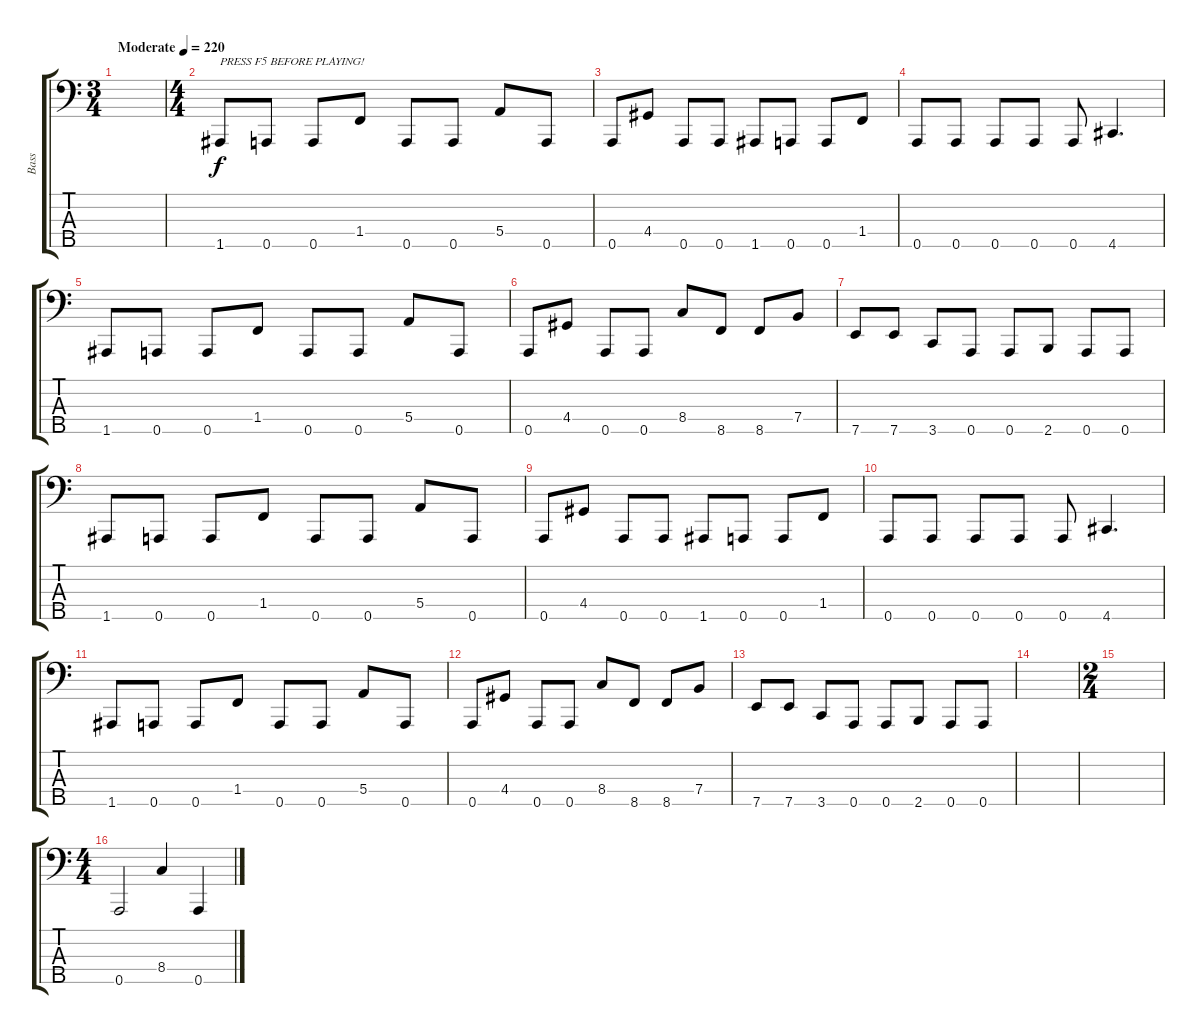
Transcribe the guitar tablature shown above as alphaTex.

\track ("Bass" "Bass") {instrument electricbassfinger}
\staff {score tabs}
\tuning (Gb2 D2 A1 E1 A0) {hide}
\ts (3 4)
\tempo (220 "Moderate")
\clef f4
\ks c
|
\ts (4 4)
1.5.8{txt "PRESS F5 BEFORE PLAYING!"} 0.5.8 0.5.8 1.4.8 0.5.8 0.5.8 5.4.8 0.5.8 |
0.5.8 4.4.8 0.5.8 0.5.8 1.5.8 0.5.8 0.5.8 1.4.8 |
0.5.8 0.5.8 0.5.8 0.5.8 0.5.8 4.5.4{d} |
1.5.8 0.5.8 0.5.8 1.4.8 0.5.8 0.5.8 5.4.8 0.5.8 |
0.5.8 4.4.8 0.5.8 0.5.8 8.4.8 8.5.8 8.5.8 7.4.8 |
7.5.8 7.5.8 3.5.8 0.5.8 0.5.8 2.5.8 0.5.8 0.5.8 |
1.5.8 0.5.8 0.5.8 1.4.8 0.5.8 0.5.8 5.4.8 0.5.8 |
0.5.8 4.4.8 0.5.8 0.5.8 1.5.8 0.5.8 0.5.8 1.4.8 |
0.5.8 0.5.8 0.5.8 0.5.8 0.5.8 4.5.4{d} |
1.5.8 0.5.8 0.5.8 1.4.8 0.5.8 0.5.8 5.4.8 0.5.8 |
0.5.8 4.4.8 0.5.8 0.5.8 8.4.8 8.5.8 8.5.8 7.4.8 |
7.5.8 7.5.8 3.5.8 0.5.8 0.5.8 2.5.8 0.5.8 0.5.8 |
|
\ts (2 4)
|
\ts (4 4)
0.5.2 8.4.4 0.5.4
